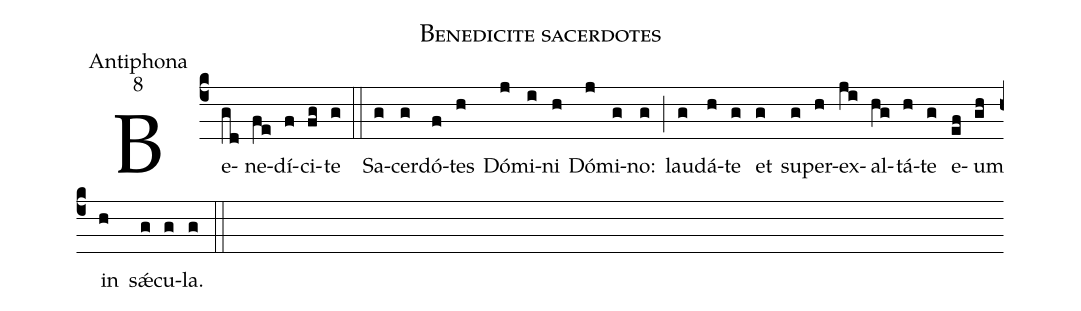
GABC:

name:Benedicite sacerdotes;
office-part:Antiphona;
mode:8;
%%
(c4) Be(gd)ne(fe)dí(f)ci(fg)te(g) (::)
Sa(g)cer(g)dó(f)tes(h) Dó(j)mi(i)ni(h) Dó(j)mi(g)no:(g) (;) lau(g)dá(h)te(g) et(g) su(g)per(h)ex(ji)al(hg)tá(h)te(g) e(ef)um(gh) in(h) sǽ(g)cu(g)la.(g) (::)
